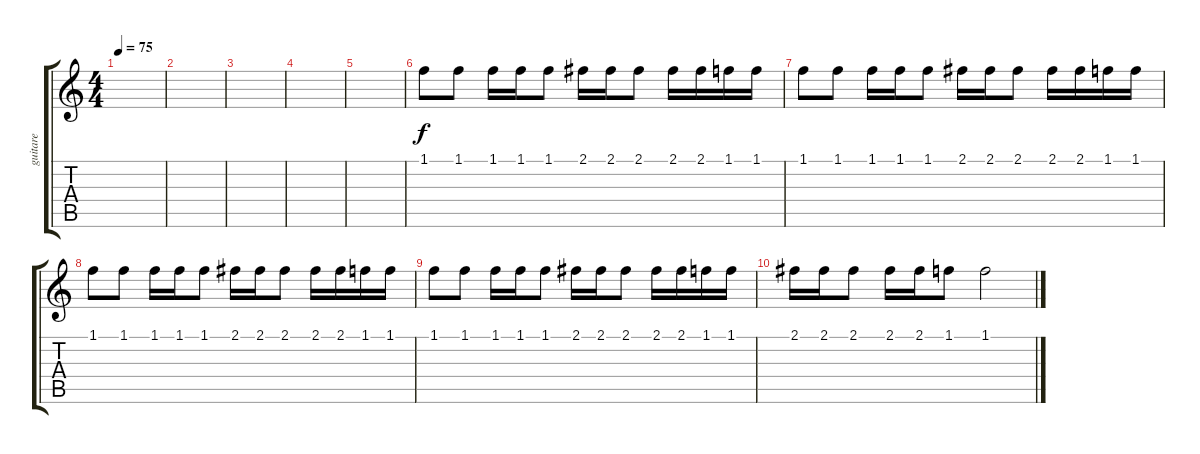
\track ("guitare" "guitare") {instrument acousticguitarsteel}
\staff {score tabs}
\tuning (E4 B3 G3 D3 A2 E2) {hide}
\ts (4 4)
\tempo 75
\clef g2
\ks c
|
|
|
|
|
1.1.8 1.1.8 1.1.16 1.1.16 1.1.8 2.1.16 2.1.16 2.1.8 2.1.16 2.1.16 1.1.16 1.1.16 |
1.1.8 1.1.8 1.1.16 1.1.16 1.1.8 2.1.16 2.1.16 2.1.8 2.1.16 2.1.16 1.1.16 1.1.16 |
1.1.8 1.1.8 1.1.16 1.1.16 1.1.8 2.1.16 2.1.16 2.1.8 2.1.16 2.1.16 1.1.16 1.1.16 |
1.1.8 1.1.8 1.1.16 1.1.16 1.1.8 2.1.16 2.1.16 2.1.8 2.1.16 2.1.16 1.1.16 1.1.16 |
2.1.16 2.1.16 2.1.8 2.1.16 2.1.16 1.1.8 1.1.2
